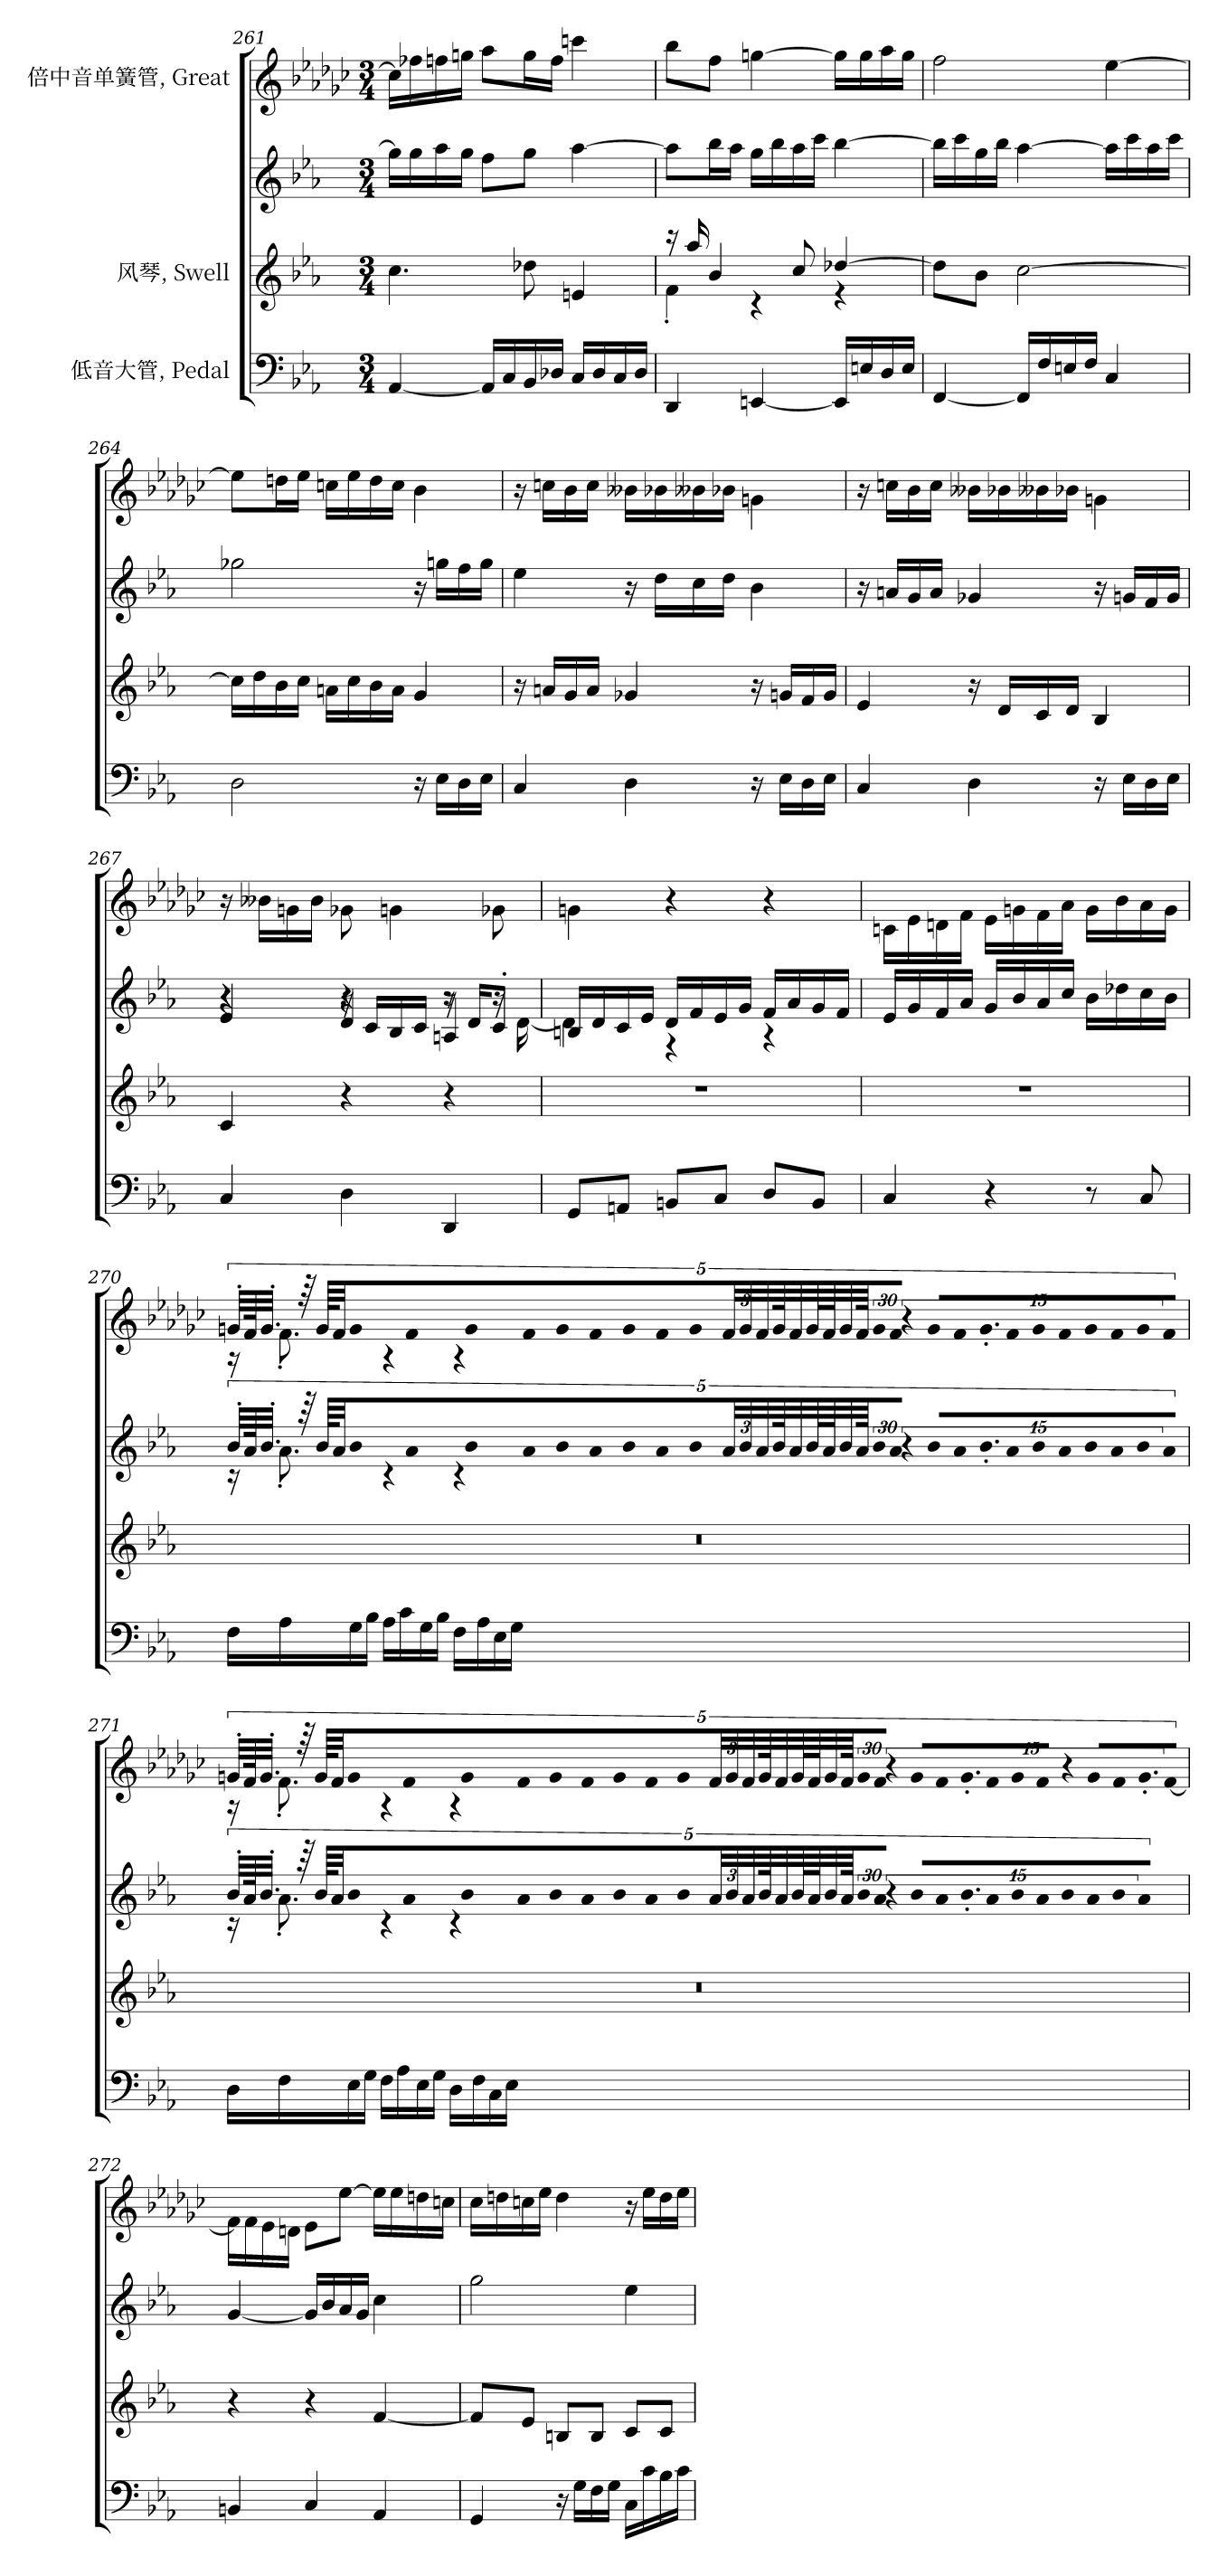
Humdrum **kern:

**kern	**kern	**kern	**kern
*part3	*part2	*part2	*part1
*staff4	*staff3	*staff2	*staff1
*I"低音大管, Pedal	*I"风琴, Swell	*	*I"倍中音单簧管, Great
*clefF4	*clefG2	*clefG2	*clefG2
*ITrd7c12	*	*	*ITrd12c21
*k[b-e-a-]	*k[b-e-a-]	*k[b-e-a-]	*k[b-e-a-d-g-c-]
*M3/4	*M3/4	*M3/4	*M3/4
=261	=261	=261	=261
[4AAA-/	4.cc\	16gg\LL]	16c\LL]
.	.	16gg\	16f-X\
.	.	16aa-\	16fn\
.	.	16gg\JJ	16gn\JJ
16AAA-/LL]	.	8ff\L	8a-\L
16CC/	.	.	.
16BBB-/	8dd-X\	8gg\J	16g\L
16DD-X/JJ	.	.	16f\JJ
16CC/LL	4en/	[4aa-\	4ccn\
16DD-/	.	.	.
16CC/	.	.	.
16DD-/JJ	.	.	.
!!LO:PB:g=z
=262	=262	=262	=262
*	*^	*	*
4DDD/	16r	4f'\	8aa-\L]	8b-\L
.	16aa-/	.	.	.
.	4b-/	.	16bb-\L	8f\J
.	.	.	16aa-\JJ	.
[4EEEn/	.	4r	16gg\LL	[4gn\
.	.	.	16bb-\	.
.	8cc/	.	16aa-\	.
.	.	.	16ccc\JJ	.
16EEE/LL]	[4dd-X/	4r	[4bb-\	16g\LL]
16EEn/	.	.	.	16g\
16DD/	.	.	.	16a-\
16EE/JJ	.	.	.	16g\JJ
*	*v	*v	*	*
=263	=263	=263	=263
[4FFF/	8dd-\L]	16bb-\LL]	2f\
.	.	16ccc\	.
.	8b-\J	16gg\	.
.	.	16bb-\JJ	.
16FFF/LL]	[2cc\	[4aa-\	.
16FF/	.	.	.
16EEn/	.	.	.
16FF/JJ	.	.	.
4CC/	.	16aa-\LL]	[4e-\
.	.	16ccc\	.
.	.	16aa-\	.
.	.	16ccc\JJ	.
!!LO:LB:g=z
=264	=264	=264	=264
2DD\	16cc\LL]	2gg-X\	8e-\L]
.	16dd\	.	.
.	16b-\	.	16dn\L
.	16cc\JJ	.	16e-\JJ
.	16an\LL	.	16cn\LL
.	16cc\	.	16e-\
.	16b-\	.	16d\
.	16a\JJ	.	16c\JJ
16r	4g/	16r	4B-\
16EE-\LL	.	16ggn\LL	.
16DD\	.	16ff\	.
16EE-\JJ	.	16gg\JJ	.
=265	=265	=265	=265
4CC/	16r	4ee-\	16r
.	16an/LL	.	16cn\LL
.	16g/	.	16B-\
.	16a/JJ	.	16c\JJ
4DD\	4g-X/	16r	16B--X\LL
.	.	16dd\LL	16B-X\
.	.	16cc\	16B--X\
.	.	16dd\JJ	16B-X\JJ
16r	16r	4b-\	4Gn\
16EE-\LL	16gn/LL	.	.
16DD\	16f/	.	.
16EE-\JJ	16g/JJ	.	.
!!LO:LB:g=z
=266	=266	=266	=266
4CC/	4e-/	16r	16r
.	.	16an/LL	16cn\LL
.	.	16g/	16B-\
.	.	16a/JJ	16c\JJ
4DD\	16r	4g-X/	16B--X\LL
.	16d/LL	.	16B-X\
.	16c/	.	16B--X\
.	16d/JJ	.	16B-X\JJ
16r	4B-/	16r	4Gn\
16EE-\LL	.	16gn/LL	.
16DD\	.	16f/	.
16EE-\JJ	.	16g/JJ	.
=267	=267	=267	=267
*	*	*^	*
*	*	*	*^	*
4CC/	4c/	4e-/	4r	4r	16r
.	.	.	.	.	16B--X\LL
.	.	.	.	.	16Gn\
.	.	.	.	.	16B--\JJ
4DD\	4r	16r	4r	4d/	8G-X\
.	.	16c/LL	.	.	.
.	.	16B-/	.	.	4Gn\
.	.	16c/JJ	.	.	.
4DDD/	4r	16r	8r	4An/	.
.	.	16d/KL	.	.	.
.	.	8c'/J	16r	.	8G-X\
.	.	.	[16d\	.	.
*	*	*	*v	*v	*
!!LO:PB:g=z
=268	=268	=268	=268	=268
8GGG/L	2.r	16Bn/LL	4d\]	4Gn\
.	.	16d/	.	.
8AAAn/J	.	16c/	.	.
.	.	16e-/JJ	.	.
8BBBn/L	.	16d/LL	4r	4r
.	.	16f/	.	.
8CC/J	.	16e-/	.	.
.	.	16g/JJ	.	.
8DD/L	.	16f/LL	4r	4r
.	.	16a-/	.	.
8BBB/J	.	16g/	.	.
.	.	16f/JJ	.	.
*	*	*v	*v	*
=269	=269	=269	=269
4CC/	2.r	16e-/LL	16Cn\LL
.	.	16g/	16E-\
.	.	16f/	16Dn\
.	.	16a-/JJ	16F\JJ
4r	.	16g/LL	16E-\LL
.	.	16b-/	16Gn\
.	.	16a-/	16F\
.	.	16cc/JJ	16A-\JJ
8r	.	16b-\LL	16G\LL
.	.	16dd-X\	16B-\
8CC/	.	16cc\	16A-\
.	.	16b-\JJ	16G\JJ
!!LO:LB:g=z
=270	=270	=270	=270
*	*	*^	*^
16FF\LL	2.r	40b-'/LLL	16r	40Gn'/LLL	16r
.	.	80a-/K	.	80F/K	.
.	.	40.b-'/JJJ	.	40.G'/JJJ	.
16AA-\	.	.	8.a-'\	.	8.F'\
.	.	80r	.	80r	.
.	.	80b-/KLLL	.	80G/KLLL	.
.	.	40a-/	.	40F/	.
16GG\	.	64b-/K	.	64G/K	.
.	.	32a-/	.	32F/	.
.	.	64b-/L	.	64G/L	.
16BB-\JJ	.	64a-/J	.	64F/J	.
.	.	32b-/	.	32G/	.
.	.	64a-/L	.	64F/L	.
16AA-\LL	.	64b-/J	4r	64G/J	4r
.	.	32a-/	.	32F/	.
.	.	64b-/K	.	64G/K	.
*	*	*Xbrackettup	*	*Xbrackettup	*
16C\	.	48a-/	.	48F/	.
.	.	48b-/	.	48G/	.
.	.	48a-/	.	48F/	.
16GG\	.	64b-/K	.	64G/K	.
.	.	32a-/	.	32F/	.
.	.	64b-/L	.	64G/L	.
16BB-\JJ	.	64a-/J	.	64F/J	.
.	.	32b-/	.	32G/	.
.	.	64a-/L	.	64F/L	.
*	*	*brackettup	*	*	*
!	!	!LO:N:vis=256%9	!	!	!
*	*	*	*	*brackettup	*
!	!	!	!	!LO:N:vis=256%9	!
16FF\LL	.	960%17b-/	4r	960%17G/	4r
!	!	!LO:N:vis=256%9	!	!LO:N:vis=256%9	!
.	.	960%17a-/JJJJ	.	960%17F/JJJJ	.
.	.	1920ryy	.	1920ryy	.
!	!	!LO:N:vis=128	!	!LO:N:vis=128	!
.	.	1920%17r	.	1920%17r	.
!	!	!LO:N:vis=256%9	!	!LO:N:vis=256%9	!
.	.	960%17b-/LLLL	.	960%17G/LLLL	.
!	!	!LO:N:vis=256%9	!	!LO:N:vis=256%9	!
16AA-\	.	960%17a-/	.	960%17F/	.
!	!	!LO:N:vis=32.	!	!LO:N:vis=32.	!
.	.	640%17b-'/	.	640%17G'/	.
.	.	1920ryy	.	1920ryy	.
!	!	!LO:N:vis=256%9	!	!LO:N:vis=256%9	!
.	.	960%17a-/	.	960%17F/	.
16EE-\	.	64b-/J	.	64G/J	.
.	.	32a-/	.	32F/	.
.	.	64b-/L	.	64G/L	.
16GG\JJ	.	64a-/J	.	64F/J	.
.	.	32b-/	.	32G/	.
.	.	64a-/JJJk	.	64F/JJJk	.
!!LO:LB:g=z	!!
=271	=271	=271	=271	=271	=271
16DD\LL	2.r	40b-'/LLL	16r	40Gn'/LLL	16r
.	.	80a-/K	.	80F/K	.
.	.	40.b-'/JJJ	.	40.G'/JJJ	.
16FF\	.	.	8.a-'\	.	8.F'\
.	.	80r	.	80r	.
.	.	80b-/KLLL	.	80G/KLLL	.
.	.	40a-/	.	40F/	.
16EE-\	.	64b-/K	.	64G/K	.
.	.	32a-/	.	32F/	.
.	.	64b-/L	.	64G/L	.
16GG\JJ	.	64a-/J	.	64F/J	.
.	.	32b-/	.	32G/	.
.	.	64a-/L	.	64F/L	.
16FF\LL	.	64b-/J	4r	64G/J	4r
.	.	32a-/	.	32F/	.
.	.	64b-/K	.	64G/K	.
*	*	*Xbrackettup	*	*Xbrackettup	*
16AA-\	.	48a-/	.	48F/	.
.	.	48b-/	.	48G/	.
.	.	48a-/	.	48F/	.
16EE-\	.	64b-/K	.	64G/K	.
.	.	32a-/	.	32F/	.
.	.	64b-/L	.	64G/L	.
16GG\JJ	.	64a-/J	.	64F/J	.
.	.	32b-/	.	32G/	.
.	.	64a-/L	.	64F/L	.
*	*	*brackettup	*	*	*
!	!	!LO:N:vis=256%9	!	!	!
*	*	*	*	*brackettup	*
!	!	!	!	!LO:N:vis=256%9	!
16DD\LL	.	960%17b-/	4r	960%17G/	4r
!	!	!LO:N:vis=256%9	!	!LO:N:vis=256%9	!
.	.	960%17a-/JJJJ	.	960%17F/JJJJ	.
.	.	1920ryy	.	1920ryy	.
!	!	!LO:N:vis=128	!	!LO:N:vis=128	!
.	.	1920%17r	.	1920%17r	.
!	!	!LO:N:vis=256%9	!	!LO:N:vis=256%9	!
.	.	960%17b-/LLLL	.	960%17G/LLLL	.
!	!	!LO:N:vis=256%9	!	!LO:N:vis=256%9	!
16FF\	.	960%17a-/	.	960%17F/	.
!	!	!LO:N:vis=32.	!	!LO:N:vis=32.	!
.	.	640%17b-'/	.	640%17G'/	.
.	.	1920ryy	.	1920ryy	.
!	!	!LO:N:vis=256%9	!	!LO:N:vis=256%9	!
.	.	960%17a-/	.	960%17F/	.
!	!	!	!	!LO:N:vis=256%9	!
16CC\	.	64b-/J	.	960%17G/	.
.	.	32a-/	.	.	.
!	!	!	!	!LO:N:vis=256%9	!
.	.	.	.	960%17F/JJJJ	.
.	.	.	.	1920ryy	.
!	!	!	!	!LO:N:vis=128	!
.	.	.	.	1920%17r	.
!	!	!	!	!LO:N:vis=256%9	!
.	.	.	.	960%17G/LLLL	.
.	.	64b-/L	.	.	.
!	!	!	!	!LO:N:vis=256%9	!
16EE-\JJ	.	64a-/J	.	960%17F/	.
.	.	32b-/	.	.	.
!	!	!	!	!LO:N:vis=32.	!
.	.	.	.	640%17G'/	.
.	.	.	.	1920ryy	.
!	!	!	!	!LO:N:vis=256%9	!
.	.	.	.	[960%17F/JJJJ	.
.	.	64a-/JJJk	.	.	.
*	*	*v	*v	*	*
*	*	*	*v	*v
!!LO:PB:g=z
=272	=272	=272	=272
4BBBn/	4r	[4g/	16F\LL]
.	.	.	16F\
.	.	.	16E-\
.	.	.	16Dn\JJ
4CC/	4r	16g/LL]	8E-\L
.	.	16b-/	.
.	.	16a-/	[8e-\J
.	.	16g/JJ	.
4AAA-/	[4f/	4cc\	16e-\LL]
.	.	.	16e-\
.	.	.	16dn\
.	.	.	16cn\JJ
=273	=273	=273	=273
4GGG/	8f/L]	2gg\	16c-\LL
.	.	.	16dn\
.	8e-/J	.	16cn\
.	.	.	16e-\JJ
16r	8Bn/L	.	4d\
16GG\LL	.	.	.
16FF\	8B/J	.	.
16GG\JJ	.	.	.
16CC\LL	8c/L	4ee-\	16r
16C\	.	.	16e-\LL
16BB-\	8c/J	.	16d\
16C\JJ	.	.	16e-\JJ
=	=	=	=
*-	*-	*-	*-
